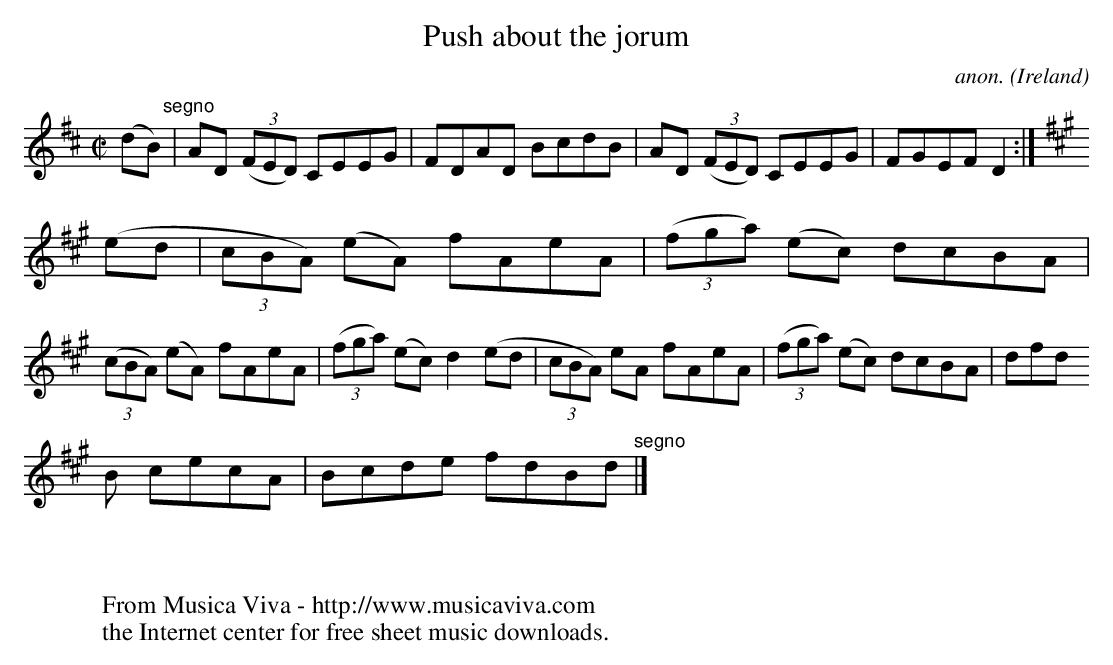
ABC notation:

X:1
T: Push about the jorum
C: anon.
O: Ireland
7.abc
M: C|
L: 1/8
K: D
(dB) "^segno" |AD (3(FED) CEEG|FDAD BcdB|AD (3(FED) CEEG|FGEF D2:|
K: A
(ed|(3cBA) (eA) fAeA|(3(fga) (ec) dcBA|
(3(cBA) (eA) fAeA|(3(fga) (ec) d2(ed|(3cBA) eA fAeA|(3(fga) (ec) dcBA|dfd
B cecA|Bcde fdBd "^segno" |]
W:
W:
W: From Musica Viva - http://www.musicaviva.com
W: the Internet center for free sheet music downloads.
